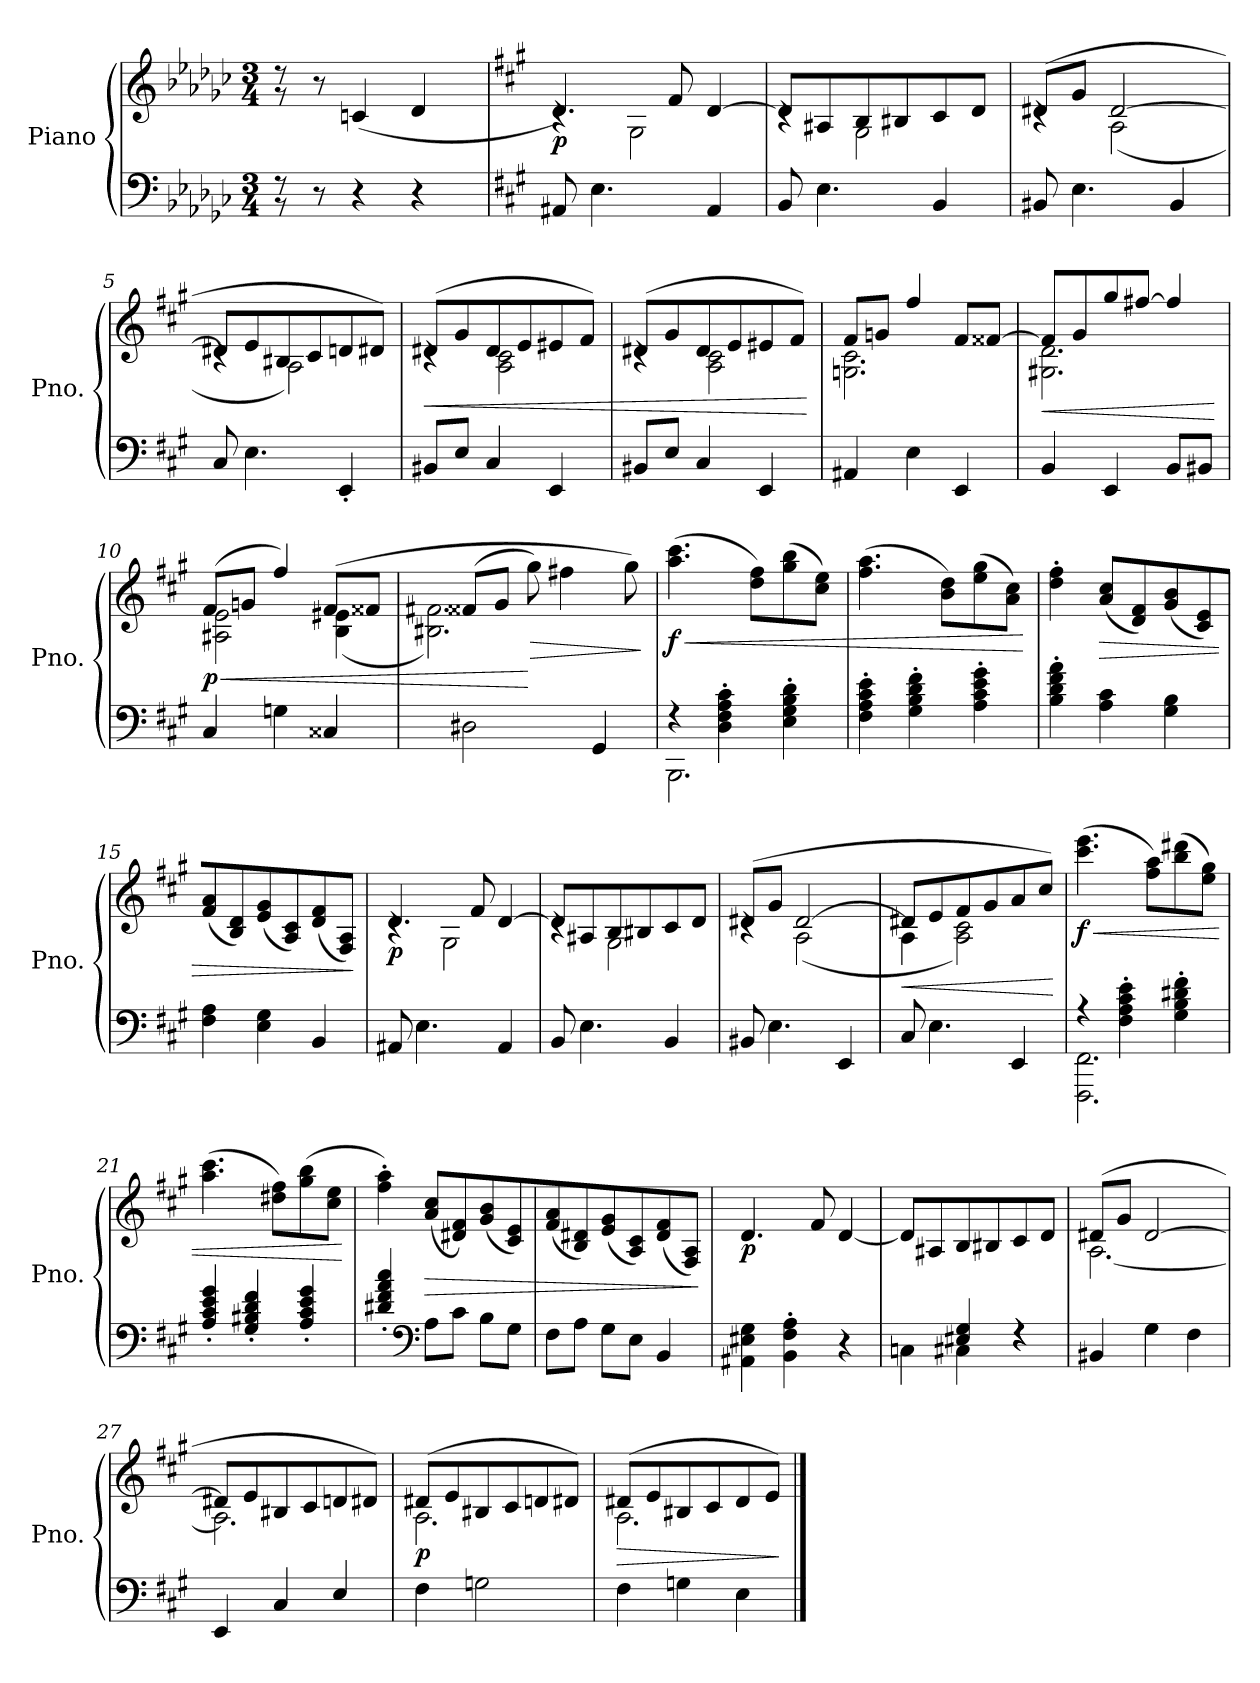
**kern	**kern	**dynam
*part1	*part1	*part1
*staff2	*staff1	*staff1/2
*I"Piano	*	*
*I'Pno.	*	*
*clefF4	*clefG2	*
*k[b-e-a-d-g-c-]	*k[b-e-a-d-g-c-]	*
*M3/4	*M3/4	*
=1	=1	=1
*^	*^	*
8r	8r	8r	8r	.
8r	2ryy	8r	2ryy	.
4r	.	(<4cn/	.	.
4r	.	4d-/	.	.
.	8ryy	.	8ryy	.
*v	*v	*	*	*
=2	=2	=2	=2
*k[f#c#g#]	*k[f#c#g#]	*	*
*^	*	*	*
!	!	!	!	!LO:DY:b
*v	*v	*	*	*
8AA#X/	4.d/)	4rc	p
4.E\	.	.	.
.	.	2G#\	.
.	8f#/	.	.
4AA#/	[4d/	.	.
!!LO:LB:g=z	!!
=3	=3	=3	=3
8BB/	8d/L]	4rc	.
4.E\	8A#X/	.	.
.	8B/	2G#\	.
.	8B#X/	.	.
4BB/	8c#/	.	.
.	8d/J	.	.
=4	=4	=4	=4
8BB#X/	(>8d#X/L	4rc	.
4.E\	8g#/J	.	.
.	[2d#/	(<2A\	.
4BB#/	.	.	.
=5	=5	=5	=5
8C#/	8d#X/L]	4rc	.
4.E\	8e/	.	.
.	8B#X/	2A\)	.
.	8c#/	.	.
4EE'/	8dn/	.	.
.	8d#X/J)	.	.
=6	=6	=6	=6
!	!	!	!LO:HP:b
8BB#X/L	(>8d#X/L	4rc	<
8E/J	8g#/	.	.
4C#/	8d#/	2A\ 2c#\	.
.	8e/	.	.
4EE/	8e#X/	.	.
.	8f#/J)	.	.
=7	=7	=7	=7
8BB#X/L	(>8d#X/L	4rc	.
8E/J	8g#/	.	.
4C#/	8d#/	2A\ 2c#\	.
.	8e/	.	.
4EE/	8e#X/	.	.
.	8f#/J)	.	.
*	*v	*v	*
.	.	[
!!LO:LB:g=z
=8	=8	=8
*	*^	*
4AA#X/	8f#/L	2.Gn\ 2.c#\	.
.	8gn/J	.	.
4E\	4ff#/	.	.
4EE/	8f#/L	.	.
.	[8f##X/J	.	.
=9	=9	=9	=9
!	!	!	!LO:HP:b
4BB/	8f##/L]	2.G#X\ 2.d\	<
.	8g#/	.	.
4EE/	8gg#/	.	.
.	[8ff#X/J	.	.
8BB/L	4ff#/]	.	.
8BB#X/J	.	.	.
*	*v	*v	*
.	.	[
=10	=10	=10
!	!	!LO:HP:b
*	*^	*
!	!	!	!LO:DY:n=1:b
4C#/	(>8f#/L	2A#X\ 2e\	< p
.	8gn/J	.	.
4Gn\	4ff#/)	.	.
4C##X/	(>8f#/L	(<4B\ 4e#X\	.
.	8f##X/J	.	.
=11	=11	=11	=11
2D#X\	(>8f##X/L	2.B#X\ 2.f#X\)	.
.	8g#/J	.	.
!	!	!	!LO:HP:n=1:b
.	8gg#\)	.	[ >
.	4ff#X\	.	.
4GG#/	.	.	.
.	8gg#\)	.	.
*	*v	*v	*
.	.	]
=12	=12	=12
*^	*	*
!	!	!	!LO:HP:b
!	!	!	!LO:DY:n=1:b
4r	2.BBB\	(>4.aa\ 4.ccc#\	< f
4D\' 4F#\' 4A\' 4c#\'	.	.	.
.	.	8dd\ 8ff#\L)	.
4E\' 4G#\' 4B\' 4d\'	.	(>8gg#\ 8bb\	.
.	.	8cc#\ 8ee\J)	.
*v	*v	*	*
!!LO:LB:g=z
=13	=13	=13
4F#\' 4A\' 4c#\' 4e\'	(>4.ff#\ 4.aa\	.
4G#\' 4B\' 4d\' 4f#\'	.	.
.	8b\ 8dd\L)	.
4A\' 4c#\' 4e\' 4g#\'	(>8ee\ 8gg#\	.
.	8a\ 8cc#\J)	.
.	.	[
=14	=14	=14
4B\' 4d\' 4f#\' 4a\'	4dd\' 4ff#\'	.
!	!	!LO:HP:b
4A\ 4c#\	(<8a/ 8cc#/L	>
.	8d/ 8f#/)	.
4G#\ 4B\	(<8g#/ 8b/	.
.	8c#/ 8e/)	.
=15	=15	=15
4F#\ 4A\	(<8f#/ 8a/	.
.	8B/ 8d/)	.
4E\ 4G#\	(<8e/ 8g#/	.
.	8A/ 8c#/)	.
4BB/	(<8d/ 8f#/	.
.	8F#/ 8A/J)	.
.	.	]
=16	=16	=16
*	*^	*
!	!	!	!LO:DY:b
8AA#X/	4.d/	4rc	p
4.E\	.	.	.
.	.	2G#\	.
.	8f#/	.	.
4AA#/	[4d/	.	.
=17	=17	=17	=17
8BB/	8d/L]	4rc	.
4.E\	8A#X/	.	.
.	8B/	2G#\	.
.	8B#X/	.	.
4BB/	8c#/	.	.
.	8d/J	.	.
=18	=18	=18	=18
8BB#X/	(>8d#X/L	4rc	.
4.E\	8g#/J	.	.
.	[2d#/	(<2A\	.
4EE/	.	.	.
!!LO:LB:g=z	!!
=19	=19	=19	=19
!	!	!	!LO:HP:b
8C#/	8d#X/L]	4A\	<
4.E\	8e/	.	.
.	8f#/	2A\ 2c#\)	.
.	8g#/	.	.
4EE/	8a/	.	.
.	8cc#/J)	.	.
*	*v	*v	*
.	.	[
=20	=20	=20
*^	*	*
!	!	!	!LO:HP:b
!	!	!	!LO:DY:n=1:b
4r	2.FFF#\ 2.FF#\	(>4.ccc#\ 4.eee\	< f
4F#\' 4A\' 4c#\' 4e\'	.	.	.
.	.	8ff#\ 8aa\L)	.
4G#\' 4B\' 4d#X\' 4f#\'	.	(>8bb\ 8ddd#X\	.
.	.	8ee\ 8gg#\J)	.
*v	*v	*	*
=21	=21	=21
4A/' 4c#/' 4e/' 4g#/'	(>4.aa\ 4.ccc#\	.
4G#/' 4B#X/' 4d/' 4f#/'	.	.
.	8dd#X\ 8ff#\L)	.
4A/' 4c#/' 4e/' 4g#/'	(>8gg#\ 8bb\	.
.	8cc#\ 8ee\J	.
.	.	[
=22	=22	=22
4d#X/' 4f#/' 4a/' 4cc#/'	4ff#\' 4aa\')	.
*clefF4	*	*
!	!	!LO:HP:b
8A\L	(<8a/ 8cc#/L	>
8c#\J	8d#X/ 8f#/)	.
8B\L	(<8g#/ 8b/	.
8G#\J	8c#/ 8e/)	.
=23	=23	=23
8F#\L	(<8f#/ 8a/	.
8A\J	8B/ 8d#X/)	.
8G#\L	(<8e/ 8g#/	.
8E\J	8A/ 8c#/)	.
4BB/	(<8d#/ 8f#/	.
.	8F#/ 8A/J)	.
.	.	]
!!LO:PB:g=z
=24	=24	=24
!	!	!LO:DY:b
4AA#X\ 4E#X\ 4G#\	4.d/	p
4BB\' 4F#\' 4A\'	.	.
.	8f#/	.
4r	[4d/	.
=25	=25	=25
*^	*	*
4Cn\	4ryy	8d/L]	.
.	.	8A#X/	.
4C#X'\	4E#X/ 4G#/	8B/	.
.	.	8B#X/	.
4rF	4rF	8c#/	.
.	.	8d/J	.
*v	*v	*	*
=26	=26	=26
*	*^	*
4BB#X/	(>8d#X/L	[2.A\	.
.	8g#/J	.	.
4G#\	[2d#/	.	.
4F#\	.	.	.
=27	=27	=27	=27
4EE/	8d#X/L]	2.A\]	.
.	8e/	.	.
4C#/	8B#X/	.	.
.	8c#/	.	.
4E/	8dn/	.	.
.	8d#X/J)	.	.
=28	=28	=28	=28
!	!	!	!LO:DY:b
4F#\	(>8d#X/L	2.A\	p
.	8e/	.	.
2Gn\	8B#X/	.	.
.	8c#/	.	.
.	8dn/	.	.
.	8d#X/J)	.	.
!!LO:LB:g=z	!!
=29	=29	=29	=29
!	!	!	!LO:HP:b
4F#\	(>8d#X/L	2.A\	>
.	8e/	.	.
4Gn\	8B#X/	.	.
.	8c#/	.	.
4E\	8d#/	.	.
.	8e/J)	.	.
*	*v	*v	*
.	.	]
==	==	==
*-	*-	*-
